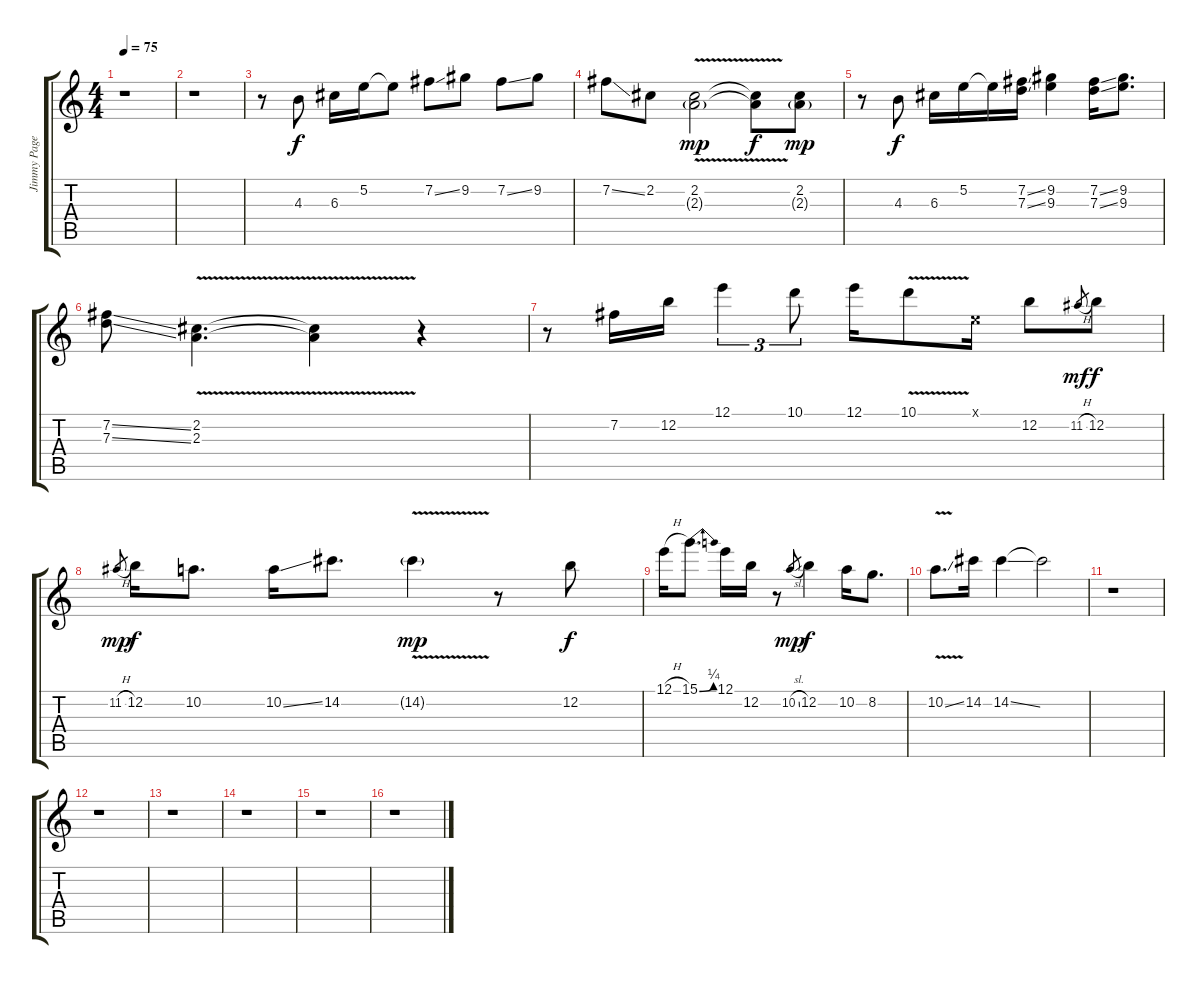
\track ("Jimmy Page (clean electric guitar)" "Jimmy Page") {instrument electricguitarjazz}
\staff {score tabs}
\tuning (E4 B3 G3 D3 A2 E2) {hide}
\ts (4 4)
\tempo 75
\clef g2
\ks c
r.1{dy f} |
r.1 |
r.8 4.3.8 6.3.16 5.2.16 5.2{t}.8 7.2{ss}.8 9.2.8 7.2{ss}.8 9.2.8 |
7.2{ss}.8 2.2.8 (2.2{v} 2.3{v g}).2{dy mp} (2.2{t} 2.3{t}).8{dy f} (2.2 2.3{g}).8{dy mp} |
r.8 4.3.8{dy f} 6.3.16 5.2.16 5.2{t}.16 (7.2{ss} 7.3{ss}).16 (9.2 9.3).4 (7.2{ss} 7.3{ss}).16 (9.2 9.3).8{d} |
(7.2{ss} 7.3{ss}).8 (2.2{v} 2.3{v}).4{d} (2.2{t} 2.3{t}).4 r.4 |
r.8 7.2.16 12.2.16 12.1.4{tu (3 2)} 10.1.8{tu (3 2)} 12.1.16 10.1{v}.8 0.1{x}.16 12.2.8 11.2{h}.8{gr dy mf} 12.2.8{dy f} |
11.2{h}.8{gr dy mp} 12.2.16{dy f} 10.2.8{d} 10.2{ss}.16 14.2.8{d} 14.2{v g}.4{dy mp} r.8 12.2.8{dy f} |
12.1{h}.16 15.1{be (bend 0 0 60 1)}.8{d} 12.1.16 12.2.16 r.8 10.2{sl}.8{gr dy mp} 12.2.4{dy f} 10.2.16 8.2.8{d} |
10.2{v ss}.8{d} 14.2.16 14.2{ss}.4 14.2{t}.2 |
r.1 |
r.1 |
r.1 |
r.1 |
r.1 |
r.1
